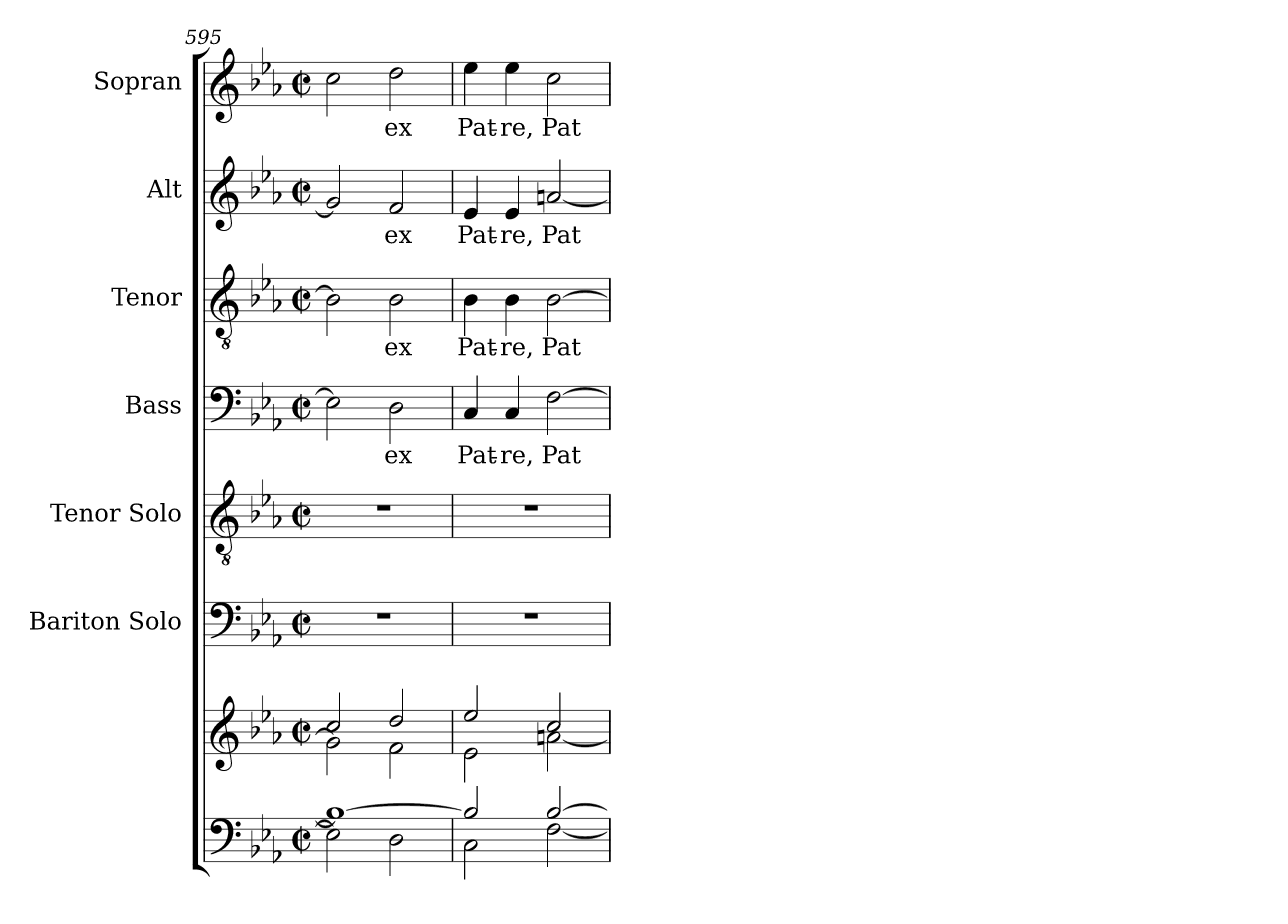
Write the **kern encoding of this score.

**kern	**kern	**kern	**kern	**kern	**text	**kern	**text	**kern	**text	**kern	**text
*part7	*part7	*part6	*part5	*part4	*part4	*part3	*part3	*part2	*part2	*part1	*part1
*staff8	*staff7	*staff6	*staff5	*staff4	*staff4	*staff3	*staff3	*staff2	*staff2	*staff1	*staff1
*	*	*I"Bariton Solo	*I"Tenor Solo	*I"Bass	*	*I"Tenor	*	*I"Alt	*	*I"Sopran	*
*	*	*	*	*I'B.	*	*I'T.	*	*I'A.	*	*I'S.	*
*clefF4	*clefG2	*clefF4	*clefGv2	*clefF4	*	*clefGv2	*	*clefG2	*	*clefG2	*
*k[b-e-a-]	*k[b-e-a-]	*k[b-e-a-]	*k[b-e-a-]	*k[b-e-a-]	*	*k[b-e-a-]	*	*k[b-e-a-]	*	*k[b-e-a-]	*
*E-:	*E-:	*E-:	*E-:	*E-:	*	*E-:	*	*E-:	*	*E-:	*
*M2/2	*M2/2	*M2/2	*M2/2	*M2/2	*	*M2/2	*	*M2/2	*	*M2/2	*
*met(c|)	*met(c|)	*met(c|)	*met(c|)	*met(c|)	*	*met(c|)	*	*met(c|)	*	*met(c|)	*
=595	=595	=595	=595	=595	=595	=595	=595	=595	=595	=595	=595
*^	*^	*	*	*	*	*	*	*	*	*	*
1B-_	2E-\]	2cc/	2g\]	1r	1r	2E-\]	.	2B-\]	.	2g/]	.	2cc\	.
!	!	!	!	!	!	!	!LO:LY:b	!	!LO:LY:b	!	!LO:LY:b	!	!LO:LY:b
.	2D\	2dd/	2f\	.	.	2D\	ex	2B-\	ex	2f/	ex	2dd\	ex
=596	=596	=596	=596	=596	=596	=596	=596	=596	=596	=596	=596	=596	=596
!	!	!	!	!	!	!	!LO:LY:b	!	!LO:LY:b	!	!LO:LY:b	!	!LO:LY:b
2B-/]	2C\	2ee-/	2e-\	1r	1r	4C/	Pat-	4B-\	Pat-	4e-/	Pat-	4ee-\	Pat-
!	!	!	!	!	!	!	!LO:LY:b	!	!LO:LY:b	!	!LO:LY:b	!	!LO:LY:b
.	.	.	.	.	.	4C/	-re,	4B-\	-re,	4e-/	-re,	4ee-\	-re,
!	!	!	!	!	!	!	!LO:LY:b	!	!LO:LY:b	!	!LO:LY:b	!	!LO:LY:b
[>2B-/	[<2F\	2cc/	[<2an\	.	.	[2F\	Pat-	[2B-\	Pat-	[2an/	Pat-	2cc\	Pat-
*v	*v	*	*	*	*	*	*	*	*	*	*	*	*
*	*v	*v	*	*	*	*	*	*	*	*	*	*
=	=	=	=	=	=	=	=	=	=	=	=
*-	*-	*-	*-	*-	*-	*-	*-	*-	*-	*-	*-
